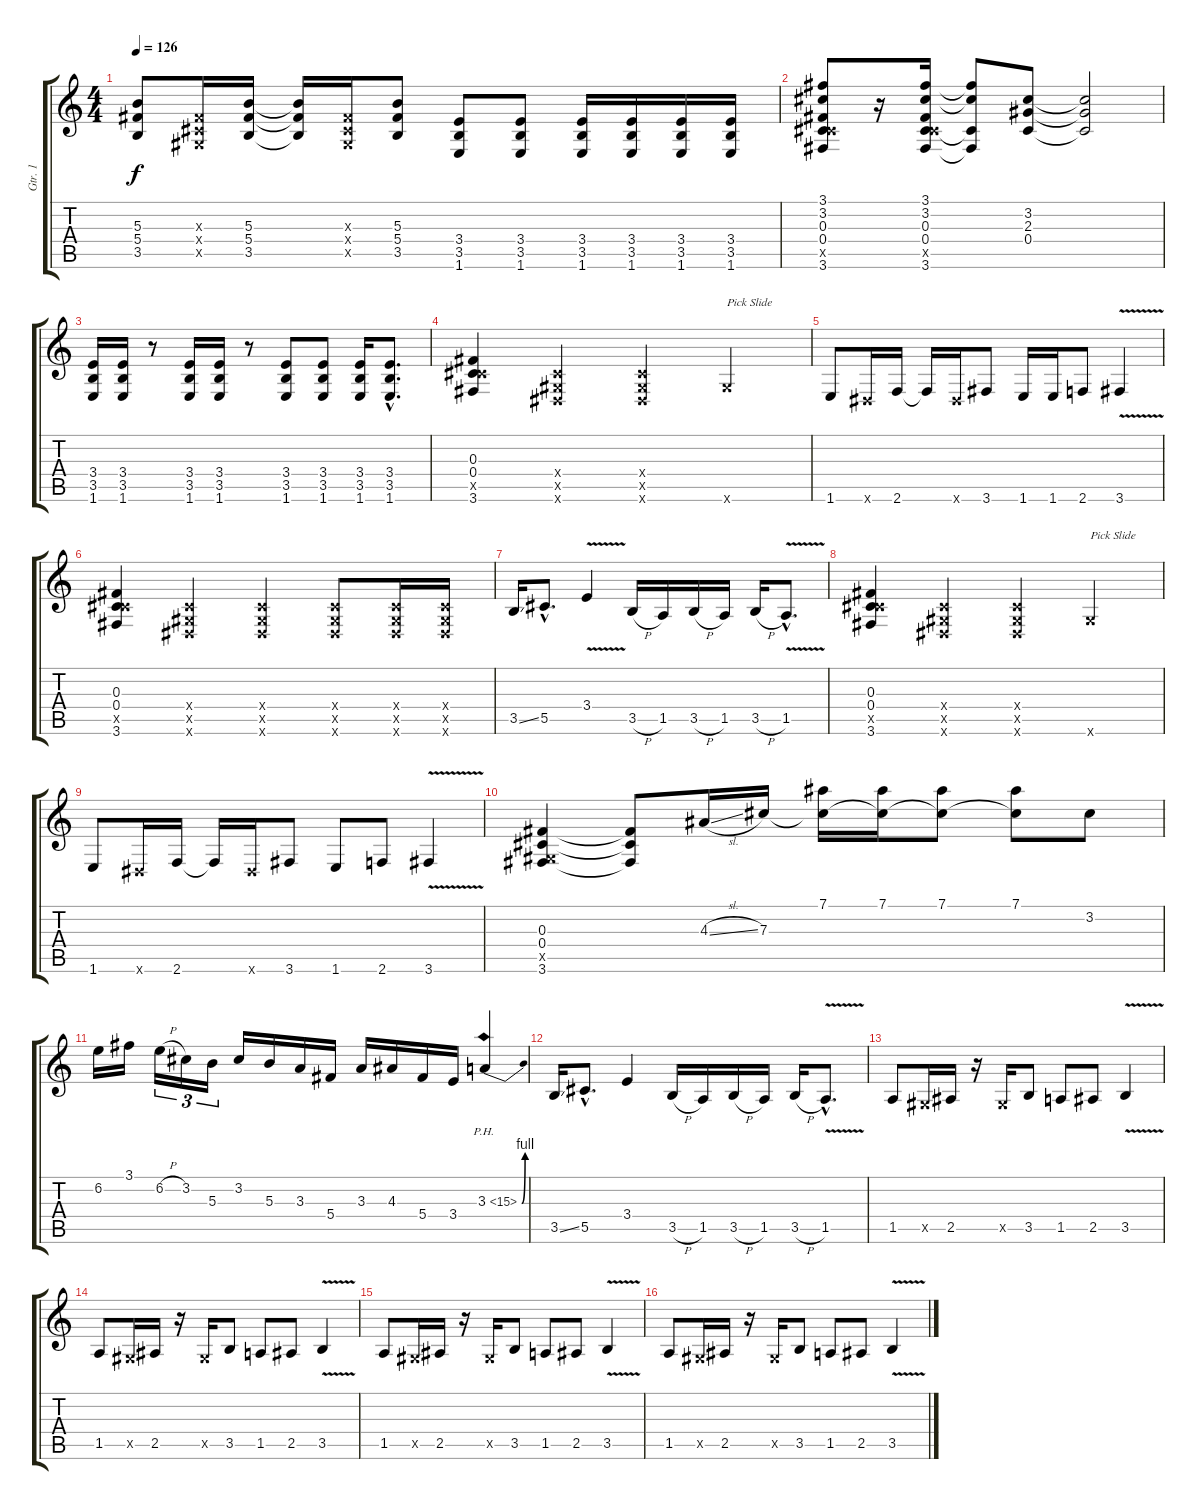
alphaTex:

\track ("Gtr. 1" "Gtr. 1") {instrument distortionguitar}
\staff {score tabs}
\tuning (Eb4 Bb3 Gb3 Db3 Ab2 Eb2) {hide}
\ts (4 4)
\tempo 126
\clef g2
\ks c
(5.3 5.4 3.5).8{dy f} (0.3{x} 0.4{x} 0.5{x}).16 (5.3 5.4 3.5).16 (5.3{t} 5.4{t} 3.5{t}).16 (0.3{x} 0.4{x} 0.5{x}).16 (5.3 5.4 3.5).8 (3.4 3.5 1.6).8 (3.4 3.5 1.6).8 (3.4 3.5 1.6).16 (3.4 3.5 1.6).16 (3.4 3.5 1.6).16 (3.4 3.5 1.6).16 |
(3.1 3.2 0.3 0.4 5.5{x} 3.6).8 r.16 (3.1 3.2 0.3 0.4 5.5{x} 3.6).16 (3.1{t} 3.2{t} 0.4{t} 3.6{t}).8 (3.2 2.3 0.4).8 (3.2{t} 2.3{t} 0.4{t}).2 |
(3.4 3.5 1.6).16 (3.4 3.5 1.6).16 r.8 (3.4 3.5 1.6).16 (3.4 3.5 1.6).16 r.8 (3.4 3.5 1.6).8 (3.4 3.5 1.6).8 (3.4 3.5 1.6).16 (3.4{hac} 3.5{hac} 1.6{hac}).8{d} |
(0.3 0.4 5.5{x} 3.6).4 (0.4{x} 0.5{x} 0.6{x}).4 (0.4{x} 0.5{x} 0.6{x}).4 5.6{x}.4{txt "Pick Slide"} |
1.6.8 0.6{x}.16 2.6.16 2.6{t}.16 0.6{x}.16 3.6.8 1.6.16 1.6.16 2.6.8 3.6{v}.4 |
(0.3 0.4 5.5{x} 3.6).4 (0.4{x} 0.5{x} 0.6{x}).4 (0.4{x} 0.5{x} 0.6{x}).4 (0.4{x} 0.5{x} 0.6{x}).8 (0.4{x} 0.5{x} 0.6{x}).16 (0.4{x} 0.5{x} 0.6{x}).16 |
3.5{ss}.16 5.5{hac}.8{d} 3.4{v}.4 3.5{h}.16 1.5.16 3.5{h}.16 1.5.16 3.5{h}.16 1.5{v hac}.8{d} |
(0.3 0.4 5.5{x} 3.6).4 (0.4{x} 0.5{x} 0.6{x}).4 (0.4{x} 0.5{x} 0.6{x}).4 5.6{x}.4{txt "Pick Slide"} |
1.6.8 0.6{x}.16 2.6.16 2.6{t}.16 0.6{x}.16 3.6.8 1.6.8 2.6.8 3.6{v}.4 |
(0.3 0.4 0.5{x} 3.6).4 (0.3{t} 0.4{t} 3.6{t}).8 4.3{sl}.16 7.3.16 (7.1 7.3{t}).16 (7.1 7.3{t}).16 (7.1 7.3{t}).8 (7.1 7.3{t}).8 3.2.8 |
6.2.16 3.1.16 6.2{h}.16{tu (3 2)} 3.2.16{tu (3 2)} 5.3.16{tu (3 2)} 3.2.16 5.3.16 3.3.16 5.4.16 3.3.16 4.3.16 5.4.16 3.4.16 3.3{be (bend 0 0 60 4) ph 12}.4 |
3.5{ss}.16 5.5{hac}.8{d} 3.4.4 3.5{h}.16 1.5.16 3.5{h}.16 1.5.16 3.5{h}.16 1.5{v hac}.8{d} |
1.5.8 0.5{x}.16 2.5.16 r.16 0.5{x}.16 3.5.8 1.5.8 2.5.8 3.5{v}.4 |
1.5.8 0.5{x}.16 2.5.16 r.16 0.5{x}.16 3.5.8 1.5.8 2.5.8 3.5{v}.4 |
1.5.8 0.5{x}.16 2.5.16 r.16 0.5{x}.16 3.5.8 1.5.8 2.5.8 3.5{v}.4 |
1.5.8 0.5{x}.16 2.5.16 r.16 0.5{x}.16 3.5.8 1.5.8 2.5.8 3.5{v}.4
